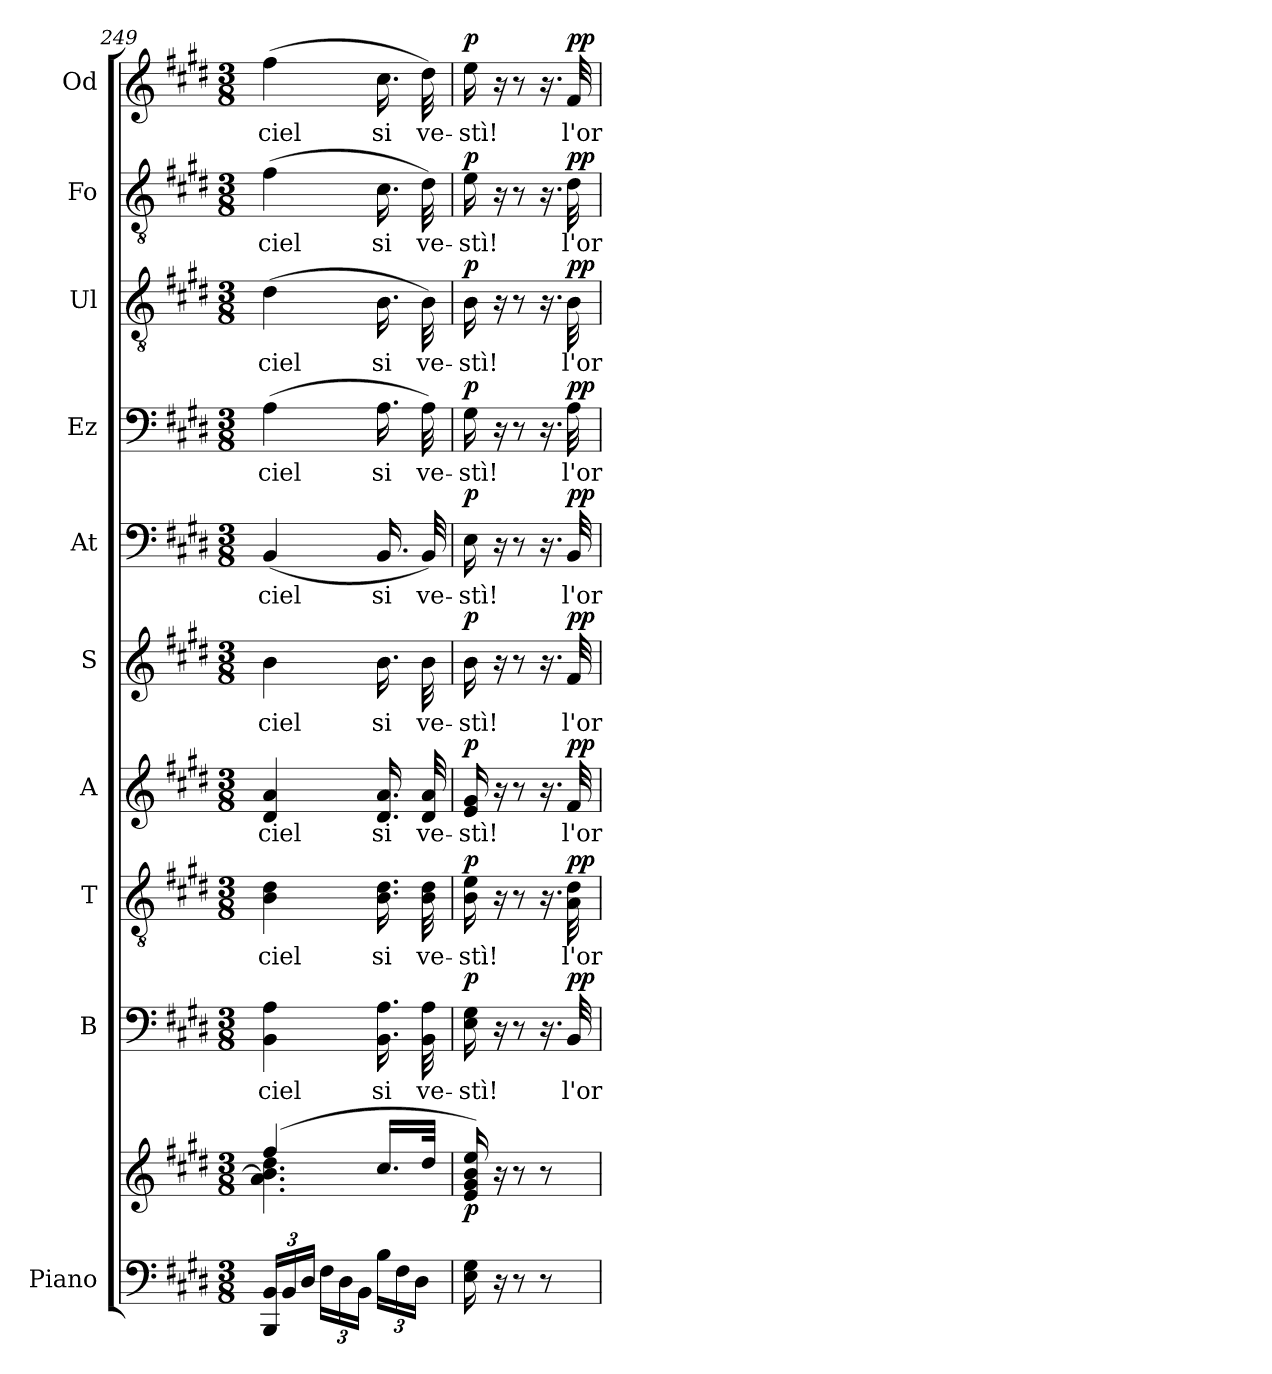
**kern	**kern	**dynam	**kern	**text	**dynam	**kern	**text	**dynam	**kern	**text	**dynam	**kern	**text	**dynam	**kern	**text	**dynam	**kern	**text	**dynam	**kern	**text	**dynam	**kern	**text	**dynam	**kern	**text	**dynam
*part10	*part10	*part10	*part9	*part9	*part9	*part8	*part8	*part8	*part7	*part7	*part7	*part6	*part6	*part6	*part5	*part5	*part5	*part4	*part4	*part4	*part3	*part3	*part3	*part2	*part2	*part2	*part1	*part1	*part1
*staff11	*staff10	*staff10/11	*staff9	*staff9	*staff9	*staff8	*staff8	*staff8	*staff7	*staff7	*staff7	*staff6	*staff6	*staff6	*staff5	*staff5	*staff5	*staff4	*staff4	*staff4	*staff3	*staff3	*staff3	*staff2	*staff2	*staff2	*staff1	*staff1	*staff1
*I"Piano	*	*	*I"B	*	*	*I"T	*	*	*I"A	*	*	*I"S	*	*	*I"At	*	*	*I"Ez	*	*	*I"Ul	*	*	*I"Fo	*	*	*I"Od	*	*
*I'Pno	*	*	*I'B	*	*	*I'T	*	*	*I'A	*	*	*I'S	*	*	*I'At	*	*	*I'Ez	*	*	*I'Ul	*	*	*I'Fo	*	*	*I'Od	*	*
*clefF4	*clefG2	*	*clefF4	*	*	*clefGv2	*	*	*clefG2	*	*	*clefG2	*	*	*clefF4	*	*	*clefF4	*	*	*clefGv2	*	*	*clefGv2	*	*	*clefG2	*	*
*k[f#c#g#d#]	*k[f#c#g#d#]	*	*k[f#c#g#d#]	*	*	*k[f#c#g#d#]	*	*	*k[f#c#g#d#]	*	*	*k[f#c#g#d#]	*	*	*k[f#c#g#d#]	*	*	*k[f#c#g#d#]	*	*	*k[f#c#g#d#]	*	*	*k[f#c#g#d#]	*	*	*k[f#c#g#d#]	*	*
*M3/8	*M3/8	*	*M3/8	*	*	*M3/8	*	*	*M3/8	*	*	*M3/8	*	*	*M3/8	*	*	*M3/8	*	*	*M3/8	*	*	*M3/8	*	*	*M3/8	*	*
*Xbrackettup	*	*	*	*	*	*	*	*	*	*	*	*	*	*	*	*	*	*	*	*	*	*	*	*	*	*	*	*	*
=249	=249	=249	=249	=249	=249	=249	=249	=249	=249	=249	=249	=249	=249	=249	=249	=249	=249	=249	=249	=249	=249	=249	=249	=249	=249	=249	=249	=249	=249
*	*^	*	*	*	*	*	*	*	*	*	*	*	*	*	*	*	*	*	*	*	*	*	*	*	*	*	*	*	*
!	!	!	!	!	!LO:LY:b	!	!	!LO:LY:b	!	!	!LO:LY:b	!	!	!LO:LY:b	!	!	!LO:LY:b	!	!	!LO:LY:b	!	!	!LO:LY:b	!	!	!LO:LY:b	!	!	!LO:LY:b	!
24BBB/ 24BB/LL	(>4ff#/	4.a\ 4.b\] 4.dd#\	.	4BB\ 4A!\	ciel	.	4B!\ 4d#\	ciel	.	4d#/ 4a!/	ciel	.	4b\	ciel	.	(>4BB/	ciel	.	(>4A\	ciel	.	(>4d#\	ciel	.	(>4f#\	ciel	.	(>4ff#\	ciel	.
24BB/	.	.	.	.	.	.	.	.	.	.	.	.	.	.	.	.	.	.	.	.	.	.	.	.	.	.	.	.	.	.
24D#/JJ	.	.	.	.	.	.	.	.	.	.	.	.	.	.	.	.	.	.	.	.	.	.	.	.	.	.	.	.	.	.
24F#\LL	.	.	.	.	.	.	.	.	.	.	.	.	.	.	.	.	.	.	.	.	.	.	.	.	.	.	.	.	.	.
24D#\	.	.	.	.	.	.	.	.	.	.	.	.	.	.	.	.	.	.	.	.	.	.	.	.	.	.	.	.	.	.
24BB\JJ	.	.	.	.	.	.	.	.	.	.	.	.	.	.	.	.	.	.	.	.	.	.	.	.	.	.	.	.	.	.
!	!	!	!	!	!LO:LY:b	!	!	!LO:LY:b	!	!	!LO:LY:b	!	!	!LO:LY:b	!	!	!LO:LY:b	!	!	!LO:LY:b	!	!	!LO:LY:b	!	!	!LO:LY:b	!	!	!LO:LY:b	!
24B\LL	16.cc#/LL	.	.	16.BB\ 16.A!\	si	.	16.B!\ 16.d#\	si	.	16.d#/ 16.a!/	si	.	16.b\	si	.	16.BB/	si	.	16.A\	si	.	16.B\	si	.	16.c#\	si	.	16.cc#\	si	.
24F#\	.	.	.	.	.	.	.	.	.	.	.	.	.	.	.	.	.	.	.	.	.	.	.	.	.	.	.	.	.	.
24D#\JJ	.	.	.	.	.	.	.	.	.	.	.	.	.	.	.	.	.	.	.	.	.	.	.	.	.	.	.	.	.	.
!	!	!	!	!	!LO:LY:b	!	!	!LO:LY:b	!	!	!LO:LY:b	!	!	!LO:LY:b	!	!	!LO:LY:b	!	!	!LO:LY:b	!	!	!LO:LY:b	!	!	!LO:LY:b	!	!	!LO:LY:b	!
.	32dd#/JJk	.	.	32BB\ 32A!\	ve-	.	32B!\ 32d#\	ve-	.	32d#/ 32a!/	ve-	.	32b\	ve-	.	32BB/)	ve-	.	32A\)	ve-	.	32B\)	ve-	.	32d#\)	ve-	.	32dd#\)	ve-	.
*	*v	*v	*	*	*	*	*	*	*	*	*	*	*	*	*	*	*	*	*	*	*	*	*	*	*	*	*	*	*	*
=250	=250	=250	=250	=250	=250	=250	=250	=250	=250	=250	=250	=250	=250	=250	=250	=250	=250	=250	=250	=250	=250	=250	=250	=250	=250	=250	=250	=250	=250
!	!	!LO:DY:b	!	!LO:LY:b	!LO:DY:a	!	!LO:LY:b	!LO:DY:a	!	!LO:LY:b	!LO:DY:a	!	!LO:LY:b	!LO:DY:a	!	!LO:LY:b	!LO:DY:a	!	!LO:LY:b	!LO:DY:a	!	!LO:LY:b	!LO:DY:a	!	!LO:LY:b	!LO:DY:a	!	!LO:LY:b	!LO:DY:a
16E\ 16G#\	16e/ 16g#/ 16b/ 16ee/)	p	16E\ 16G#!\	-stì!	p	16B!\ 16e\	-stì!	p	16e/ 16g#!/	-stì!	p	16b\	-stì!	p	16E\	-stì!	p	16G#\	-stì!	p	16B\	-stì!	p	16e\	-stì!	p	16ee\	-stì!	p
16r	16r	.	16r	.	.	16r	.	.	16r	.	.	16r	.	.	16r	.	.	16r	.	.	16r	.	.	16r	.	.	16r	.	.
8r	8r	.	8r	.	.	8r	.	.	8r	.	.	8r	.	.	8r	.	.	8r	.	.	8r	.	.	8r	.	.	8r	.	.
8r	8r	.	16.r	.	.	16.r	.	.	16.r	.	.	16.r	.	.	16.r	.	.	16.r	.	.	16.r	.	.	16.r	.	.	16.r	.	.
!	!	!	!	!LO:LY:b	!LO:DY:a	!	!LO:LY:b	!LO:DY:a	!	!LO:LY:b	!LO:DY:a	!	!LO:LY:b	!LO:DY:a	!	!LO:LY:b	!LO:DY:a	!	!LO:LY:b	!LO:DY:a	!	!LO:LY:b	!LO:DY:a	!	!LO:LY:b	!LO:DY:a	!	!LO:LY:b	!LO:DY:a
.	.	.	32BB/	l'or-	pp	32A!\ 32d#\	l'or-	pp	32f#/	l'or-	pp	32f#/	l'or-	pp	32BB/	l'or-	pp	32A\	l'or-	pp	32B\	l'or-	pp	32d#\	l'or-	pp	32f#/	l'or-	pp
=	=	=	=	=	=	=	=	=	=	=	=	=	=	=	=	=	=	=	=	=	=	=	=	=	=	=	=	=	=
*-	*-	*-	*-	*-	*-	*-	*-	*-	*-	*-	*-	*-	*-	*-	*-	*-	*-	*-	*-	*-	*-	*-	*-	*-	*-	*-	*-	*-	*-
